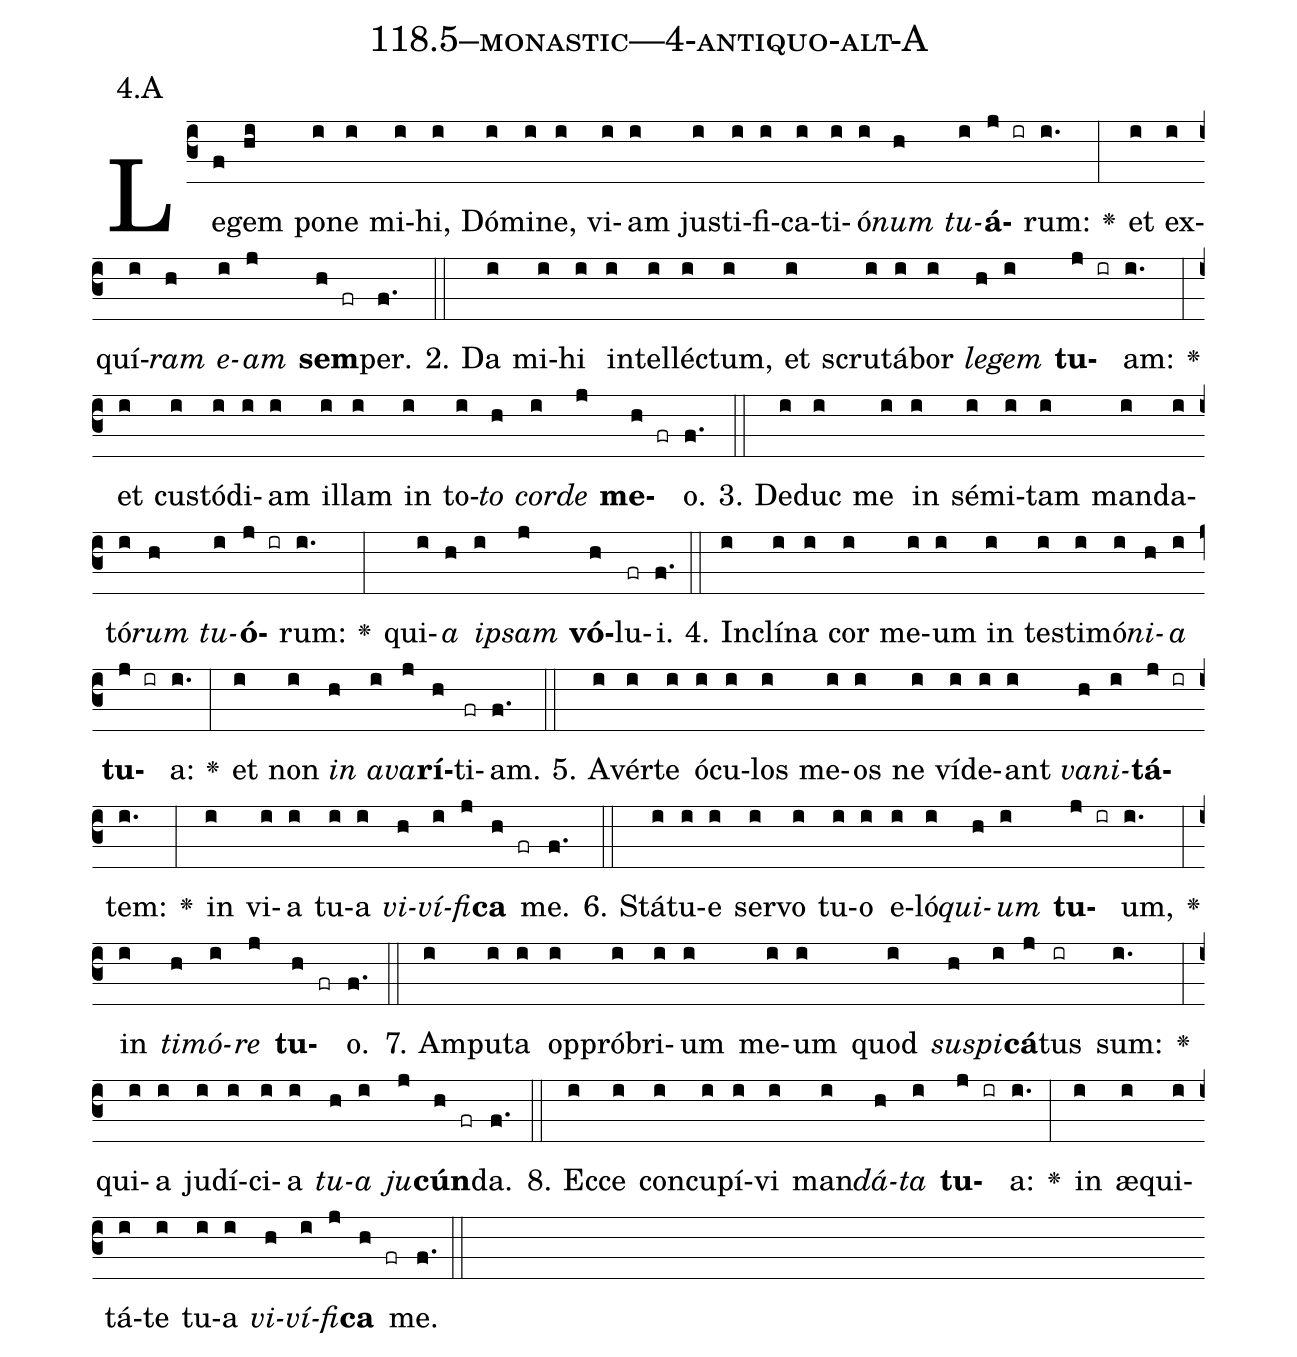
name: 118.5--monastic---4-antiquo-alt-A;
annotation: 4.A;
%%
(c3)Le(f)gem(hi) po(i)ne(i) mi(i)hi,(i) Dó(i)mi(i)ne,(i) vi(i)am(i) jus(i)ti(i)fi(i)ca(i)ti(i)ó(i)<i>num</i>(h) <i>tu</i>(i)<b>á</b>(j ir)rum:(i.) <v>\greheightstar</v>(:) et(i) ex(i)quí(i)<i>ram</i>(h) <i>e</i>(i)<i>am</i>(j) <b>sem</b>(h fr)per.(f.) (::)
2. Da(i) mi(i)hi(i) in(i)tel(i)léc(i)tum,(i) et(i) scru(i)tá(i)bor(i) <i>le</i>(h)<i>gem</i>(i) <b>tu</b>(j ir)am:(i.) <v>\greheightstar</v>(:) et(i) cus(i)tó(i)di(i)am(i) il(i)lam(i) in(i) to(i)<i>to</i>(h) <i>cor</i>(i)<i>de</i>(j) <b>me</b>(h fr)o.(f.) (::)
3. De(i)duc(i) me(i) in(i) sé(i)mi(i)tam(i) man(i)da(i)tó(i)<i>rum</i>(h) <i>tu</i>(i)<b>ó</b>(j ir)rum:(i.) <v>\greheightstar</v>(:) qui(i)<i>a</i>(h) <i>ip</i>(i)<i>sam</i>(j) <b>vó</b>(h)lu(fr)i.(f.) (::)
4. In(i)clí(i)na(i) cor(i) me(i)um(i) in(i) tes(i)ti(i)mó(i)<i>ni</i>(h)<i>a</i>(i) <b>tu</b>(j ir)a:(i.) <v>\greheightstar</v>(:) et(i) non(i) <i>in</i>(h) <i>a</i>(i)<i>va</i>(j)<b>rí</b>(h)ti(fr)am.(f.) (::)
5. A(i)vér(i)te(i) ó(i)cu(i)los(i) me(i)os(i) ne(i) ví(i)de(i)ant(i) <i>va</i>(h)<i>ni</i>(i)<b>tá</b>(j ir)tem:(i.) <v>\greheightstar</v>(:) in(i) vi(i)a(i) tu(i)a(i) <i>vi</i>(h)<i>ví</i>(i)<i>fi</i>(j)<b>ca</b>(h fr) me.(f.) (::)
6. Stá(i)tu(i)e(i) ser(i)vo(i) tu(i)o(i) e(i)ló(i)<i>qui</i>(h)<i>um</i>(i) <b>tu</b>(j ir)um,(i.) <v>\greheightstar</v>(:) in(i) <i>ti</i>(h)<i>mó</i>(i)<i>re</i>(j) <b>tu</b>(h fr)o.(f.) (::)
7. Am(i)pu(i)ta(i) op(i)pró(i)bri(i)um(i) me(i)um(i) quod(i) <i>su</i>(h)<i>spi</i>(i)<b>cá</b>(j)tus(ir) sum:(i.) <v>\greheightstar</v>(:) qui(i)a(i) ju(i)dí(i)ci(i)a(i) <i>tu</i>(h)<i>a</i>(i) <i>ju</i>(j)<b>cún</b>(h fr)da.(f.) (::)
8. Ec(i)ce(i) con(i)cu(i)pí(i)vi(i) man(i)<i>dá</i>(h)<i>ta</i>(i) <b>tu</b>(j ir)a:(i.) <v>\greheightstar</v>(:) in(i) æ(i)qui(i)tá(i)te(i) tu(i)a(i) <i>vi</i>(h)<i>ví</i>(i)<i>fi</i>(j)<b>ca</b>(h fr) me.(f.) (::)
